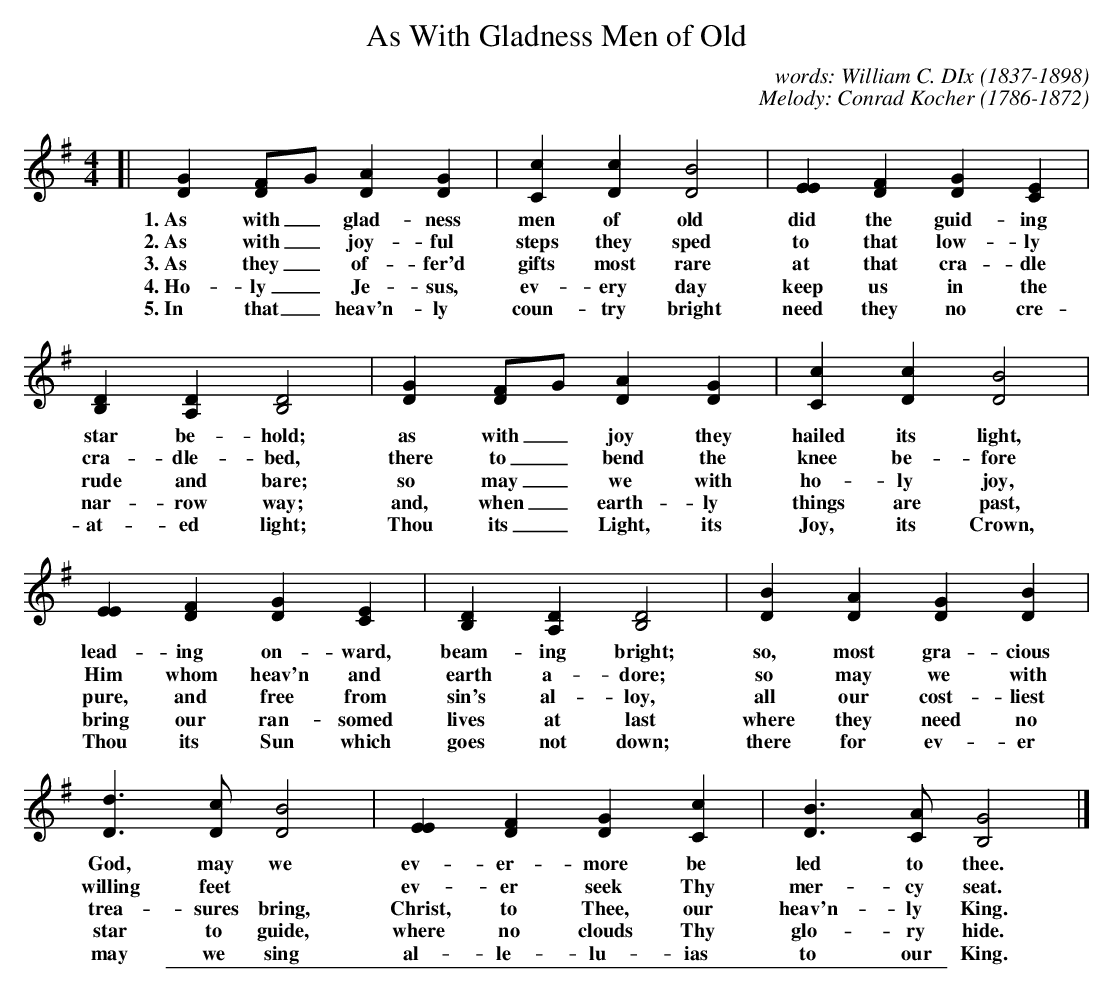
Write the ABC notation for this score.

X:1
T: As With Gladness Men of Old
C: words: William C. DIx (1837-1898)
C: Melody: Conrad Kocher (1786-1872)
M: 4/4
L: 1/8
K: G
[|\
[G2D2][FD2]G [A2D2][G2D2] | [c2C2][c2D2] [B4D4] |
w:1.~As with_ glad-ness men of old
w:2.~As with_ joy-ful steps they sped
w:3.~As they_ of-fer'd gifts most rare
w:4.~Ho-ly_ Je-sus, ev-ery day
w:5.~In that_ heav'n-ly coun-try bright
[E2E2][F2D2] [G2D2][E2C2] | [D2B,2][D2A,2] [D4B,4] |
w: did the guid-ing star be-hold;
w: to that low-ly cra-dle-bed,
w: at that cra-dle rude and bare;
w: keep us in the nar-row way;
w: need they no cre-at-ed light;
[G2D2][FD2]G [A2D2][G2D2] | [c2C2][c2D2] [B4D4] |
w: as with_ joy they hailed its light,
w: there to_ bend the knee be-fore
w: so may_ we with ho-ly joy,
w: and, when_ earth-ly things are past,
w: Thou its_ Light, its Joy, its Crown,
[E2E2][F2D2] [G2D2][E2C2] | [D2B,2][D2A,2]  [D4B,4] |
w: lead-ing on-ward, beam-ing bright;
w: Him whom heav'n and earth a-dore;
w: pure, and free from sin's al-loy,
w: bring our ran-somed lives at last
w: Thou its Sun which goes not down;
[B2D2][A2D2] [G2D2][B2D2] | [d3D3][cD] [B4D4] |
w: so, most gra-cious God, may we
w: so may we with willing feet
w: all our cost-liest trea-sures bring,
w: where they need no star to guide,
w: there for ev-er may we sing
[E2E2][F2D2] [G2D2][c2C2] | [B3D3][AC] [G4B,4] |]
w: ev-er-more be led to thee.
w: ev-er seek Thy mer-cy seat.
w: Christ, to Thee, our heav'n-ly King.
w: where no clouds Thy glo-ry hide.
w: al-le-lu-ias to our King.
